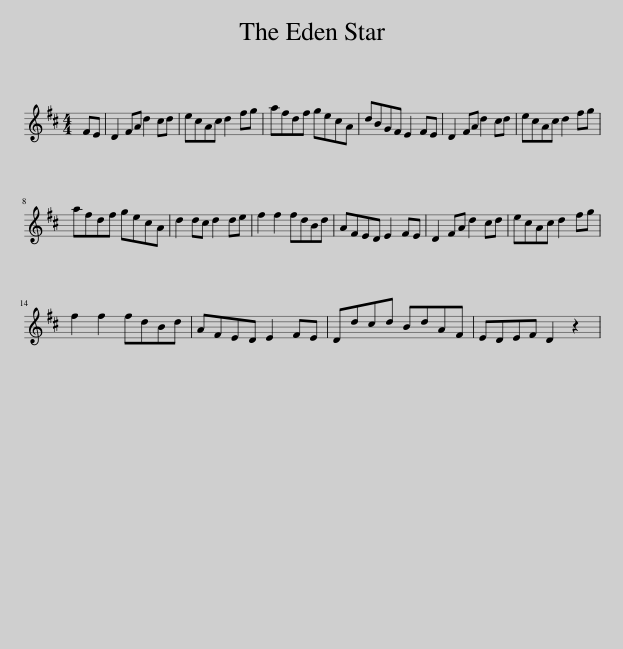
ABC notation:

X:1
L:1/8
M:4/4
I:linebreak $
K:D
V:1 treble
V:1
 FE | D2 FA d2 cd | ecAc d2 fg | afdf gecA | dBGF E2 FE | %5
 D2 FA d2 cd | ecAc d2 fg |$ afdf gecA | d2 dc d2 de | f2 f2 fdBd | %10
 AFED E2 FE | D2 FA d2 cd | ecAc d2 fg |$ f2 f2 fdBd | AFED E2 FE | %15
 Ddcd BdAF | EDEF D2 z2 | %17
